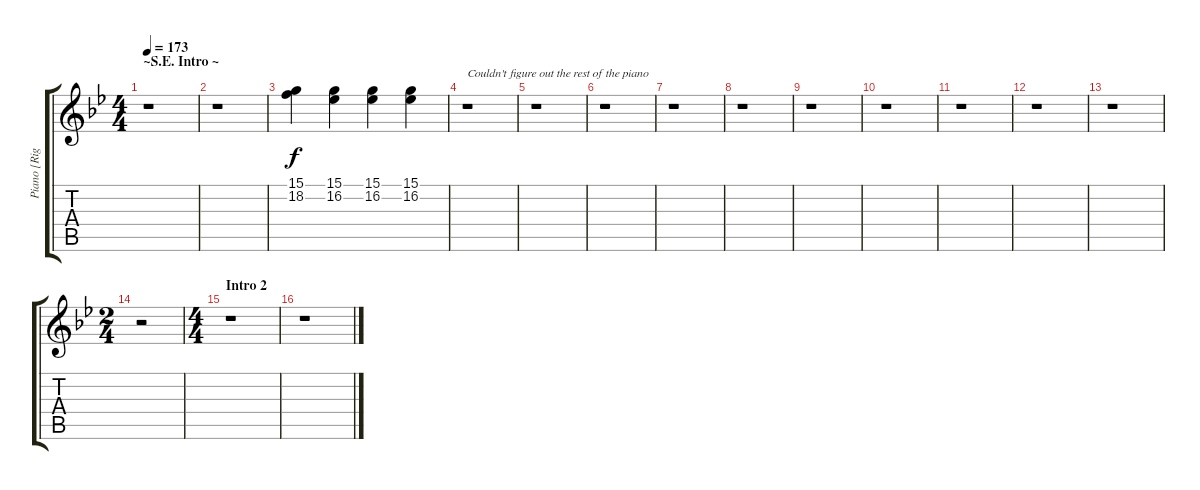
\track ("Piano [Right hand]" "Piano [Rig") {instrument acousticgrandpiano}
\staff {score tabs}
\tuning (E4 B3 G3 D3 A2 E2) {hide}
\ts (4 4)
\section ("" "~S.E. Intro ~")
\tempo 173
\clef g2
\ks bb
r.1{dy f instrument acousticgrandpiano} |
r.1 |
(15.1 18.2).4 (15.1 16.2).4 (15.1 16.2).4 (15.1 16.2).4 |
r.1{txt "Couldn't figure out the rest of the piano"} |
r.1 |
r.1 |
r.1 |
r.1 |
r.1 |
r.1 |
r.1 |
r.1 |
r.1 |
\ts (2 4)
r.2 |
\ts (4 4)
\section ("" "Intro 2")
r.1 |
r.1
